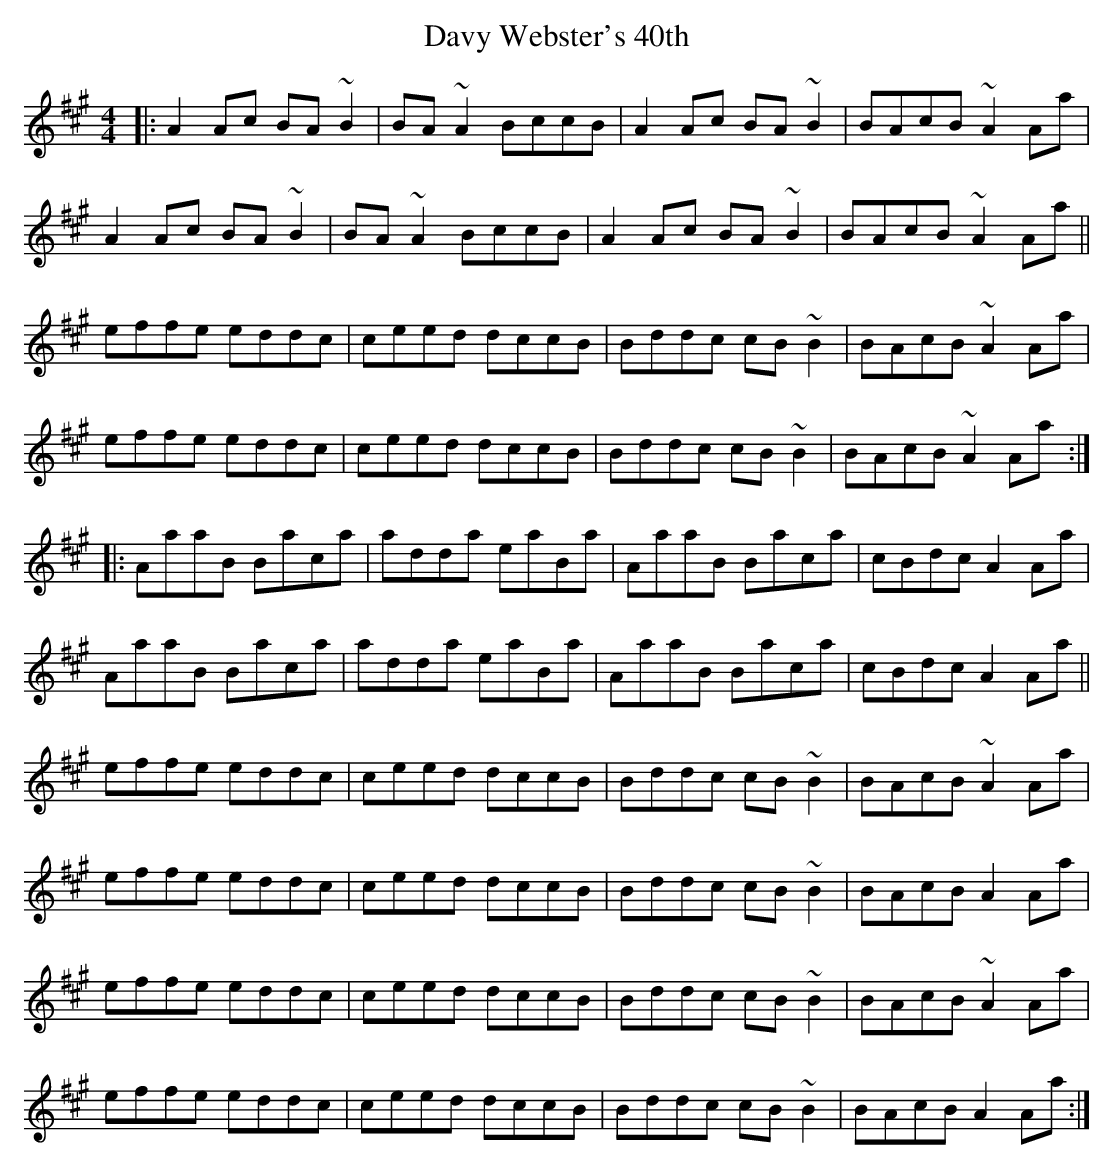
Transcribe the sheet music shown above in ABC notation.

X:1
T: Davy Webster's 40th
M: 4/4
L: 1/8
K: Amaj
|:A2 Ac BA ~B2 | BA ~A2 BccB | A2 Ac BA ~B2 | BAcB ~A2 Aa |
A2 Ac BA ~B2 | BA ~A2 BccB | A2 Ac BA ~B2 | BAcB ~A2 Aa ||
effe eddc | ceed dccB | Bddc cB ~B2 | BAcB ~A2 Aa |
effe eddc | ceed dccB | Bddc cB ~B2 | BAcB ~A2 Aa :|
|:AaaB Baca | adda eaBa | AaaB Baca | cBdc A2 Aa |
AaaB Baca | adda eaBa | AaaB Baca | cBdc A2 Aa ||
effe eddc | ceed dccB | Bddc cB ~B2 | BAcB ~A2 Aa |
effe eddc | ceed dccB | Bddc cB ~B2 | BAcB A2 Aa |
effe eddc | ceed dccB | Bddc cB ~B2 | BAcB ~A2 Aa |
effe eddc | ceed dccB | Bddc cB ~B2 | BAcB A2 Aa :|
